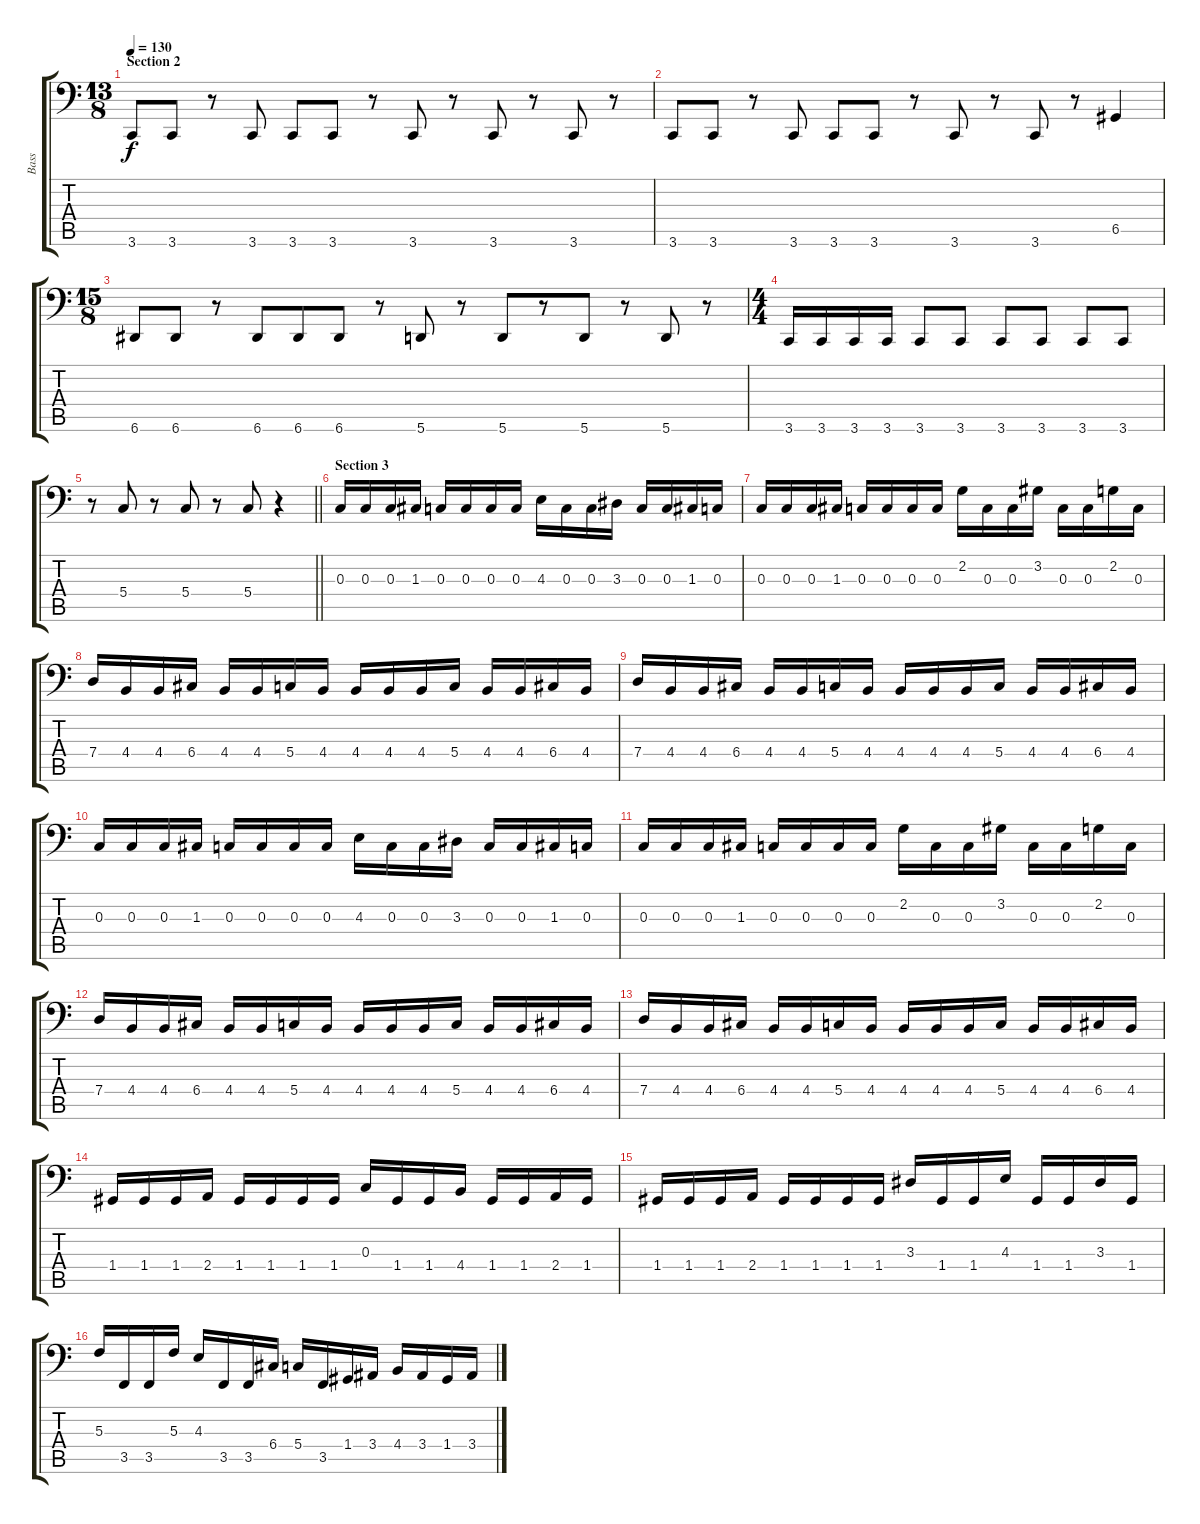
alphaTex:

\track ("Bass" "Bass") {instrument electricbassfinger}
\staff {score tabs}
\tuning (Bb2 F2 C2 G1 D1 A0) {hide}
\ts (13 8)
\section ("" "Section 2")
\tempo 130
\clef f4
\ks c
3.6.8{dy f} 3.6.8 r.8 3.6.8 3.6.8 3.6.8 r.8 3.6.8 r.8 3.6.8 r.8 3.6.8 r.8 |
3.6.8 3.6.8 r.8 3.6.8 3.6.8 3.6.8 r.8 3.6.8 r.8 3.6.8 r.8 6.5.4 |
\ts (15 8)
6.6.8 6.6.8 r.8 6.6.8 6.6.8 6.6.8 r.8 5.6.8 r.8 5.6.8 r.8 5.6.8 r.8 5.6.8 r.8 |
\ts (4 4)
3.6.16 3.6.16 3.6.16 3.6.16 3.6.8 3.6.8 3.6.8 3.6.8 3.6.8 3.6.8 |
\barLineRight lightlight
r.8 5.4.8 r.8 5.4.8 r.8 5.4.8 r.4 |
\section ("" "Section 3")
0.3.16 0.3.16 0.3.16 1.3.16 0.3.16 0.3.16 0.3.16 0.3.16 4.3.16 0.3.16 0.3.16 3.3.16 0.3.16 0.3.16 1.3.16 0.3.16 |
0.3.16 0.3.16 0.3.16 1.3.16 0.3.16 0.3.16 0.3.16 0.3.16 2.2.16 0.3.16 0.3.16 3.2.16 0.3.16 0.3.16 2.2.16 0.3.16 |
7.4.16 4.4.16 4.4.16 6.4.16 4.4.16 4.4.16 5.4.16 4.4.16 4.4.16 4.4.16 4.4.16 5.4.16 4.4.16 4.4.16 6.4.16 4.4.16 |
7.4.16 4.4.16 4.4.16 6.4.16 4.4.16 4.4.16 5.4.16 4.4.16 4.4.16 4.4.16 4.4.16 5.4.16 4.4.16 4.4.16 6.4.16 4.4.16 |
0.3.16 0.3.16 0.3.16 1.3.16 0.3.16 0.3.16 0.3.16 0.3.16 4.3.16 0.3.16 0.3.16 3.3.16 0.3.16 0.3.16 1.3.16 0.3.16 |
0.3.16 0.3.16 0.3.16 1.3.16 0.3.16 0.3.16 0.3.16 0.3.16 2.2.16 0.3.16 0.3.16 3.2.16 0.3.16 0.3.16 2.2.16 0.3.16 |
7.4.16 4.4.16 4.4.16 6.4.16 4.4.16 4.4.16 5.4.16 4.4.16 4.4.16 4.4.16 4.4.16 5.4.16 4.4.16 4.4.16 6.4.16 4.4.16 |
7.4.16 4.4.16 4.4.16 6.4.16 4.4.16 4.4.16 5.4.16 4.4.16 4.4.16 4.4.16 4.4.16 5.4.16 4.4.16 4.4.16 6.4.16 4.4.16 |
1.4.16 1.4.16 1.4.16 2.4.16 1.4.16 1.4.16 1.4.16 1.4.16 0.3.16 1.4.16 1.4.16 4.4.16 1.4.16 1.4.16 2.4.16 1.4.16 |
1.4.16 1.4.16 1.4.16 2.4.16 1.4.16 1.4.16 1.4.16 1.4.16 3.3.16 1.4.16 1.4.16 4.3.16 1.4.16 1.4.16 3.3.16 1.4.16 |
5.3.16 3.5.16 3.5.16 5.3.16 4.3.16 3.5.16 3.5.16 6.4.16 5.4.16 3.5.16 1.4.16 3.4.16 4.4.16 3.4.16 1.4.16 3.4.16
